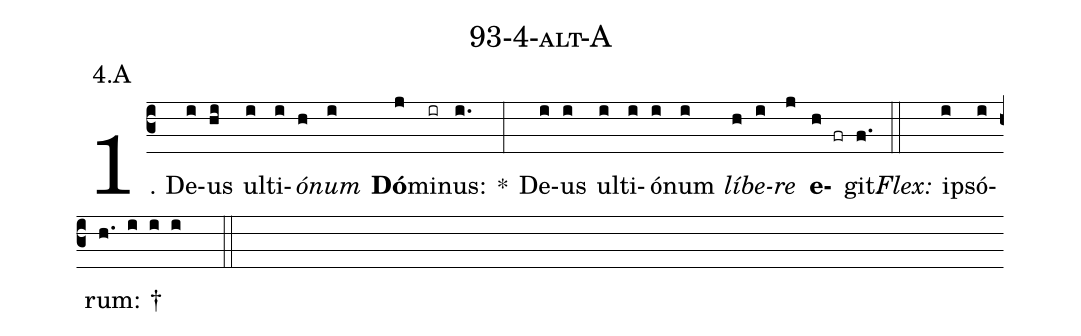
name: 93-4-alt-A;
annotation: 4.A;
%%
(c3)1. De(i)us(hi) ul(i)ti(i)<i>ó</i>(h)<i>num</i>(i) <b>Dó</b>(j)mi(ir)nus:(i.) *(:) De(i)us(i) ul(i)ti(i)ó(i)num(i) <i>lí</i>(h)<i>be</i>(i)<i>re</i>(j) <b>e</b>(h fr)git.(f.) (::)
<i>Flex:</i>()  ip(i)só(i)rum: †(h. i i i  ::)
